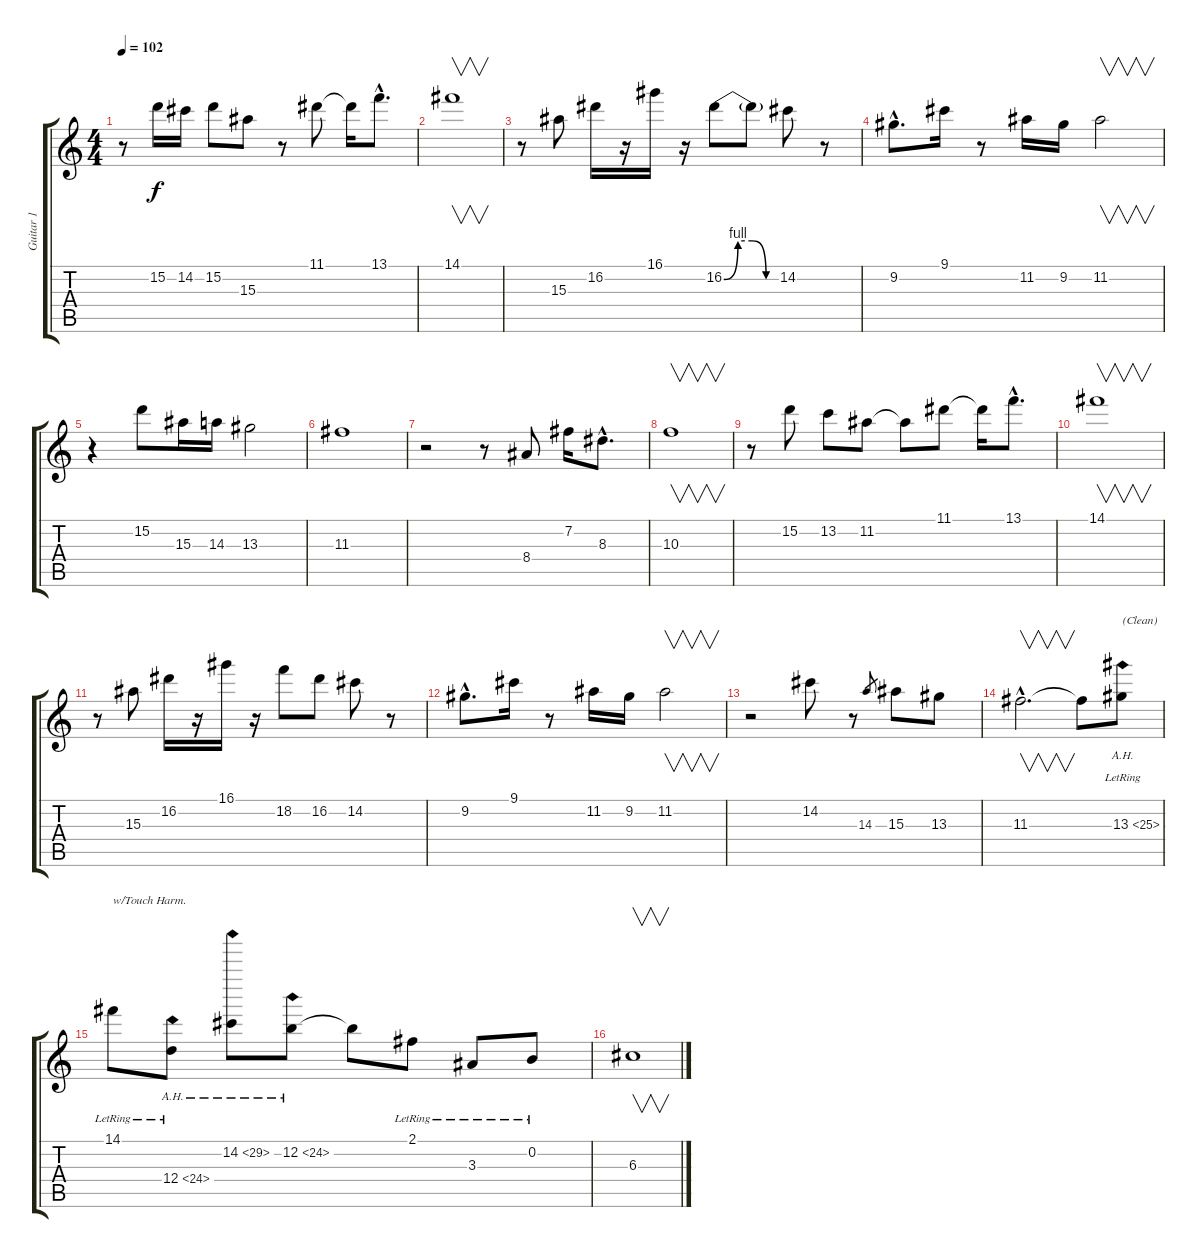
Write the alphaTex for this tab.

\track ("Guitar 1" "Guitar 1") {instrument electricguitarclean}
\staff {score tabs}
\tuning (E4 B3 G3 D3 A2 E2) {hide}
\ts (4 4)
\tempo 102
\clef g2
\ks c
r.8{dy f} 15.2.16 14.2.16 15.2.8 15.3.8 r.8 11.1.8 11.1{t}.16 13.1{hac}.8{d} |
14.1.1{v} |
r.8 15.3.8 16.2.16 r.16 16.1.16 r.16 16.2{be (custom 0 0 15 4 30 4 45 0 60 0)}.8 16.2{t}.8 14.2.8 r.8 |
9.2{hac}.8{d} 9.1.16 r.8 11.2.16 9.2.16 11.2.2{v} |
r.4 15.2.8 15.3.16 14.3.16 13.3.2 |
11.3.1 |
r.2 r.8 8.4.8 7.2.16 8.3{hac}.8{d} |
10.3.1{v} |
r.8 15.2.8 13.2.8 11.2.8 11.2{t}.8 11.1.8 11.1{t}.16 13.1{hac}.8{d} |
14.1.1{v} |
r.8 15.3.8 16.2.16 r.16 16.1.16 r.16 18.2.8 16.2.8 14.2.8 r.8 |
9.2{hac}.8{d} 9.1.16 r.8 11.2.16 9.2.16 11.2.2{v} |
r.2 14.2.8 r.8 14.3.8{gr} 15.3.8 13.3.8 |
11.3{hac}.2{v d} 11.3{t}.8 13.3{ah 12 lr}.8{txt "(Clean)" instrument electricguitarclean} |
14.1{lr}.8{txt "w/Touch Harm."} 12.4{ah 12 lr}.8 14.2{ah 15}.8 12.2{ah 12}.8 12.2{t}.8 2.1{lr}.8 3.3{lr}.8 0.2{lr}.8 |
6.3.1{v}
